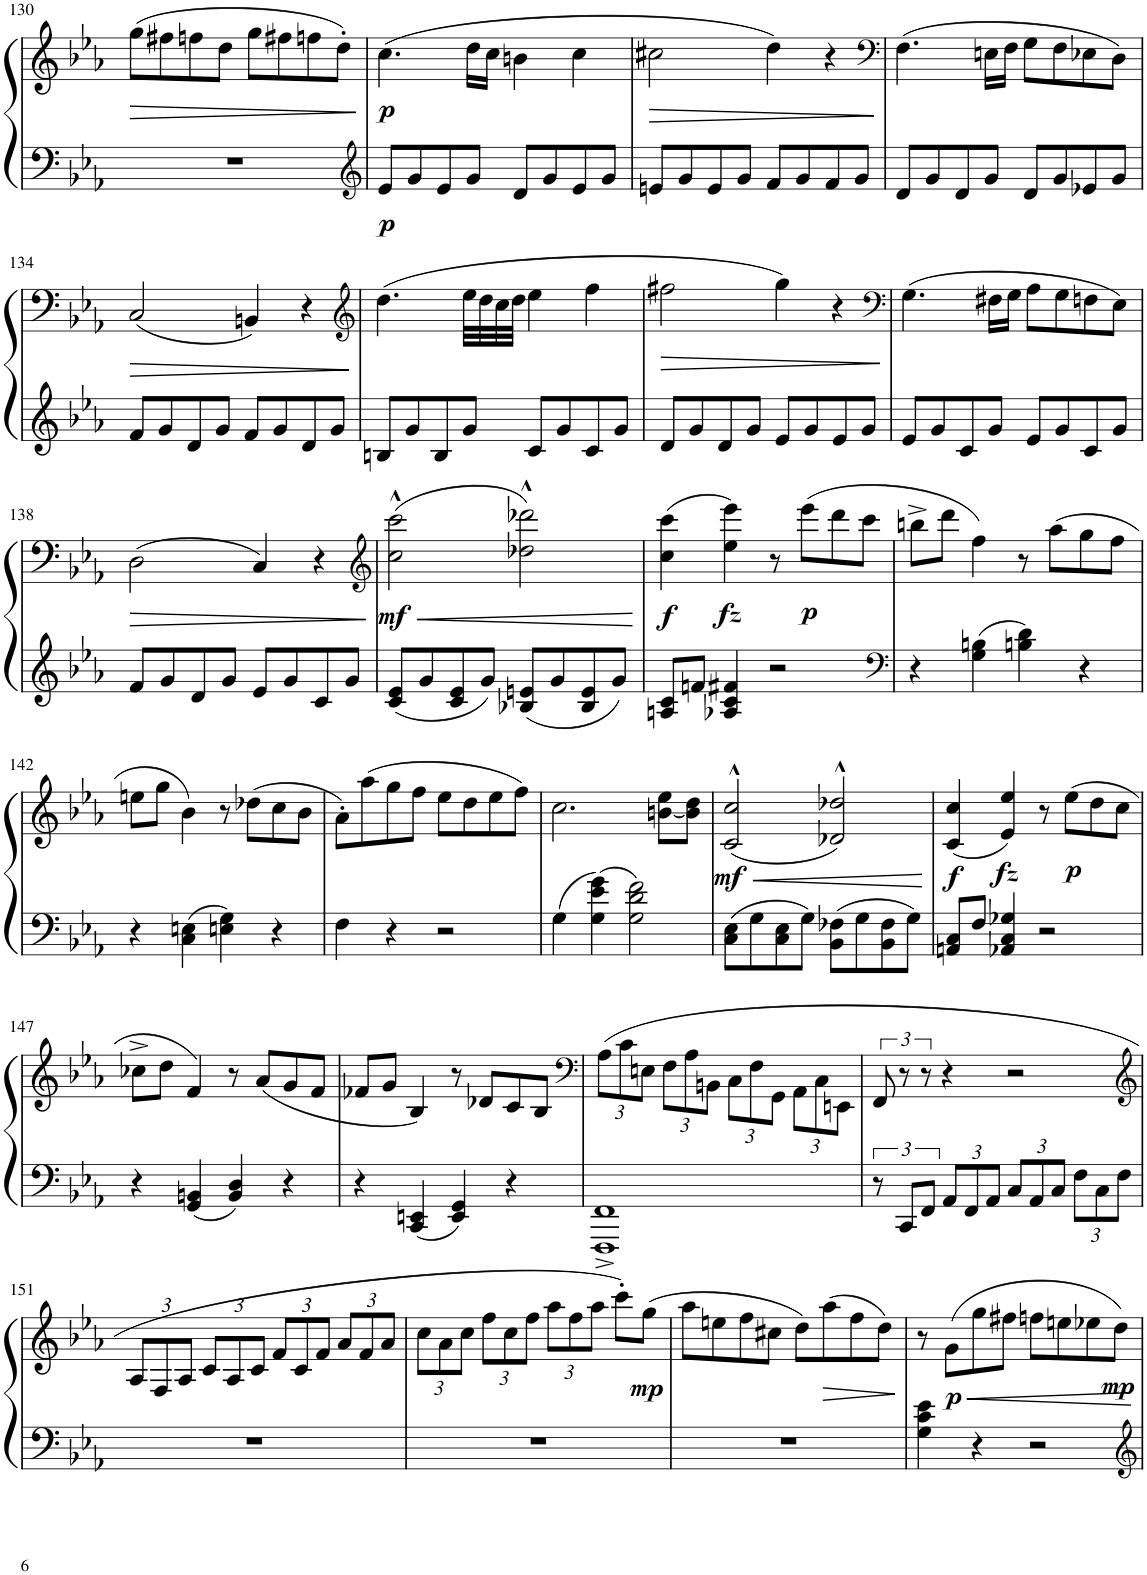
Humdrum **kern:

**kern	**kern	**dynam
*part1	*part1	*part1
*staff2	*staff1	*staff1/2
*I"Grand Piano	*	*
*I'Pno.	*	*
!!LO:PB:g=z
*clefF4	*clefG2	*
*k[b-e-a-]	*k[b-e-a-]	*
*M2/2	*M2/2	*
*met(c|)	*met(c|)	*
=130	=130	=130
!	!	!LO:HP:b
1r	(8gg\L	>
.	8ff#X\	.
.	8ffn\	.
.	8dd\J	.
.	8gg\L	.
.	8ff#X\	.
.	8ffn\	.
.	8dd'\J)	.
.	.	]
=131	=131	=131
*clefG2	*	*
!	!	!LO:DY:b=2
!	!	!LO:DY:n=1:b
8e-/L	(4.cc\	p p
8g/	.	.
8e-/	.	.
8g/J	16dd\LL	.
.	16cc\JJ	.
8d/L	4bn\	.
8g/	.	.
8e-/	4cc\	.
8g/J	.	.
=132	=132	=132
!	!	!LO:HP:b
8en/L	2cc#X\	>
8g/	.	.
8e/	.	.
8g/J	.	.
8f/L	4dd\)	.
8g/	.	.
8f/	4r	.
8g/J	.	.
.	.	]
=133	=133	=133
*	*clefF4	*
8d/L	(4.F\	.
8g/	.	.
8d/	.	.
8g/J	16En\LL	.
.	16F\JJ	.
8d/L	8G\L	.
8g/	8F\	.
8e-X/	8E-X\	.
8g/J	8D\J)	.
!!LO:LB:g=z
=134	=134	=134
!	!	!LO:HP:b
8f/L	(2C/	>
8g/	.	.
8d/	.	.
8g/J	.	.
8f/L	4BBn/)	.
8g/	.	.
8d/	4r	.
8g/J	.	.
.	.	]
=135	=135	=135
*	*clefG2	*
8Bn/L	(4.dd\	.
8g/	.	.
8B/	.	.
8g/J	32ee-\LLL	.
.	32dd\	.
.	32cc\	.
.	32dd\JJJ	.
8c/L	4ee-\	.
8g/	.	.
8c/	4ff\	.
8g/J	.	.
=136	=136	=136
!	!	!LO:HP:b
8d/L	2ff#X\	>
8g/	.	.
8d/	.	.
8g/J	.	.
8e-/L	4gg\)	.
8g/	.	.
8e-/	4r	.
8g/J	.	.
.	.	]
=137	=137	=137
*	*clefF4	*
8e-/L	(4.G\	.
8g/	.	.
8c/	.	.
8g/J	16F#X\LL	.
.	16G\JJ	.
8e-/L	8A-\L	.
8g/	8G\	.
8c/	8Fn\	.
8g/J	8E-\J)	.
!!LO:LB:g=z
=138	=138	=138
!	!	!LO:HP:b
8f/L	(2D\	>
8g/	.	.
8d/	.	.
8g/J	.	.
8e-/L	4C/)	.
8g/	.	.
8c/	4r	.
8g/J	.	.
.	.	]
=139	=139	=139
*	*clefG2	*
!	!	!LO:HP:b
!	!	!LO:DY:n=1:b
8c/ 8e-/L	(2cc\^^ 2ccc\^^	< mf
8g/	.	.
8c/ 8e-/	.	.
8g/J	.	.
8B-X/ 8en/L	2dd-X\^^ 2ddd-X\^^)	.
8g/	.	.
8B-/ 8e/	.	.
8g/J	.	.
.	.	[
=140	=140	=140
!	!	!LO:DY:b
8An/ 8c/L	(4cc\ 4ccc\	f
8fn/J	.	.
!	!	!LO:DY:b
4A-X/ 4c/ 4f#X/	4ee-\ 4eee-\)	fz
2r	8r	.
!	!	!LO:DY:b
.	(8eee-\L	p
.	8ddd\	.
.	8ccc\J	.
=141	=141	=141
*clefF4	*	*
4r	8bbn^\L	.
.	8ddd\J	.
4G\ 4Bn\	4ff\)	.
4Bn\ 4d\	8r	.
.	(8aa-\L	.
4r	8gg\	.
.	8ff\J	.
!!LO:LB:g=z
=142	=142	=142
4r	8een\L	.
.	8gg\J	.
4C\ 4En\	4b-\)	.
4En\ 4G\	8r	.
.	(8dd-X\L	.
4r	8cc\	.
.	8b-\J	.
=143	=143	=143
4F\	8a-'\L)	.
.	(8aa-\	.
4r	8gg\	.
.	8ff\J	.
2r	8ee-\L	.
.	8dd\	.
.	8ee-\	.
.	8ff\J)	.
=144	=144	=144
4G\	2.cc\	.
4G\ 4e-\ 4g\	.	.
2G\ 2d\ 2f\	.	.
.	[8bn\ 8ee-\L	.
.	8b\] 8dd\J	.
=145	=145	=145
!	!	!LO:HP:b
!	!	!LO:DY:n=1:b
8C\ 8E-\L	(2c/^^ 2cc/^^	< mf
8G\	.	.
8C\ 8E-\	.	.
8G\J	.	.
8BB-\ 8F-X\L	2d-X/^^ 2dd-X/^^)	.
8G\	.	.
8BB-\ 8F-\	.	.
8G\J	.	.
.	.	[
=146	=146	=146
!	!	!LO:DY:b
8AAn/ 8C/L	(4c/ 4cc/	f
8F/J	.	.
!	!	!LO:DY:b
4AA-X/ 4C/ 4G-X/	4e-/ 4ee-/)	fz
2r	8r	.
!	!	!LO:DY:b
.	(8ee-\L	p
.	8dd\	.
.	8cc\J	.
!!LO:LB:g=z
=147	=147	=147
4r	8cc-X^\L	.
.	8dd\J	.
4GG/ 4BBn/	4f/)	.
4BB/ 4D/	8r	.
.	(8a-/L	.
4r	8g/	.
.	8f/J	.
=148	=148	=148
4r	8f-X/L	.
.	8g/J	.
4CC/ 4EEn/	4B-/)	.
4EE/ 4GG/	8r	.
.	8d-X/L	.
4r	8c/	.
.	8B-/J	.
=149	=149	=149
*	*clefF4	*
*	*Xbrackettup	*
1FFF^ 1FF^	(12A-\L	.
.	12c\	.
.	12En\J	.
.	12F\L	.
.	12A-\	.
.	12BBn\J	.
.	12C\L	.
.	12F\	.
.	12GG\J	.
.	12AA-\L	.
.	12C\	.
.	12EEn\J	.
=150	=150	=150
*	*brackettup	*
12r	12FF/	.
12CC/L	12r	.
12FF/J	12r	.
*Xbrackettup	*	*
12AA-/L	4r	.
12FF/	.	.
12AA-/J	.	.
12C/L	2r	.
12AA-/	.	.
12C/J	.	.
12F\L	.	.
12C\	.	.
12F\J	.	.
!!LO:LB:g=z
=151	=151	=151
*	*clefG2	*
*	*Xbrackettup	*
1r	12A-/L	.
.	12F/	.
.	12A-/J	.
.	12c/L	.
.	12A-/	.
.	12c/J	.
.	12f/L	.
.	12c/	.
.	12f/J	.
.	12a-/L	.
.	12f/	.
.	12a-/J	.
=152	=152	=152
1r	12cc\L	.
.	12a-\	.
.	12cc\J	.
.	12ff\L	.
.	12cc\	.
.	12ff\J	.
.	12aa-\L	.
.	12ff\	.
.	12aa-\J	.
.	8ccc'\L)	.
!	!	!LO:DY:b
.	(8gg\J	mp
=153	=153	=153
1r	8aa-\L	.
.	8een\	.
.	8ff\	.
.	8cc#X\J	.
.	8dd\L)	.
!	!	!LO:HP:b
.	(8aa-\	>
.	8ff\	.
.	8dd\J)	.
.	.	]
=154	=154	=154
4G\ 4c\ 4e-\	8r	.
!	!	!LO:HP:b
!	!	!LO:DY:n=1:b
.	(8g\L	< p
4r	8gg\	.
.	8ff#X\J	.
2r	8ffn\L	.
.	8een\	.
.	8ee-X\	.
!	!	!LO:DY:n=2:b
.	8dd\J)	mp
.	.	[
=	=	=
*-	*-	*-
